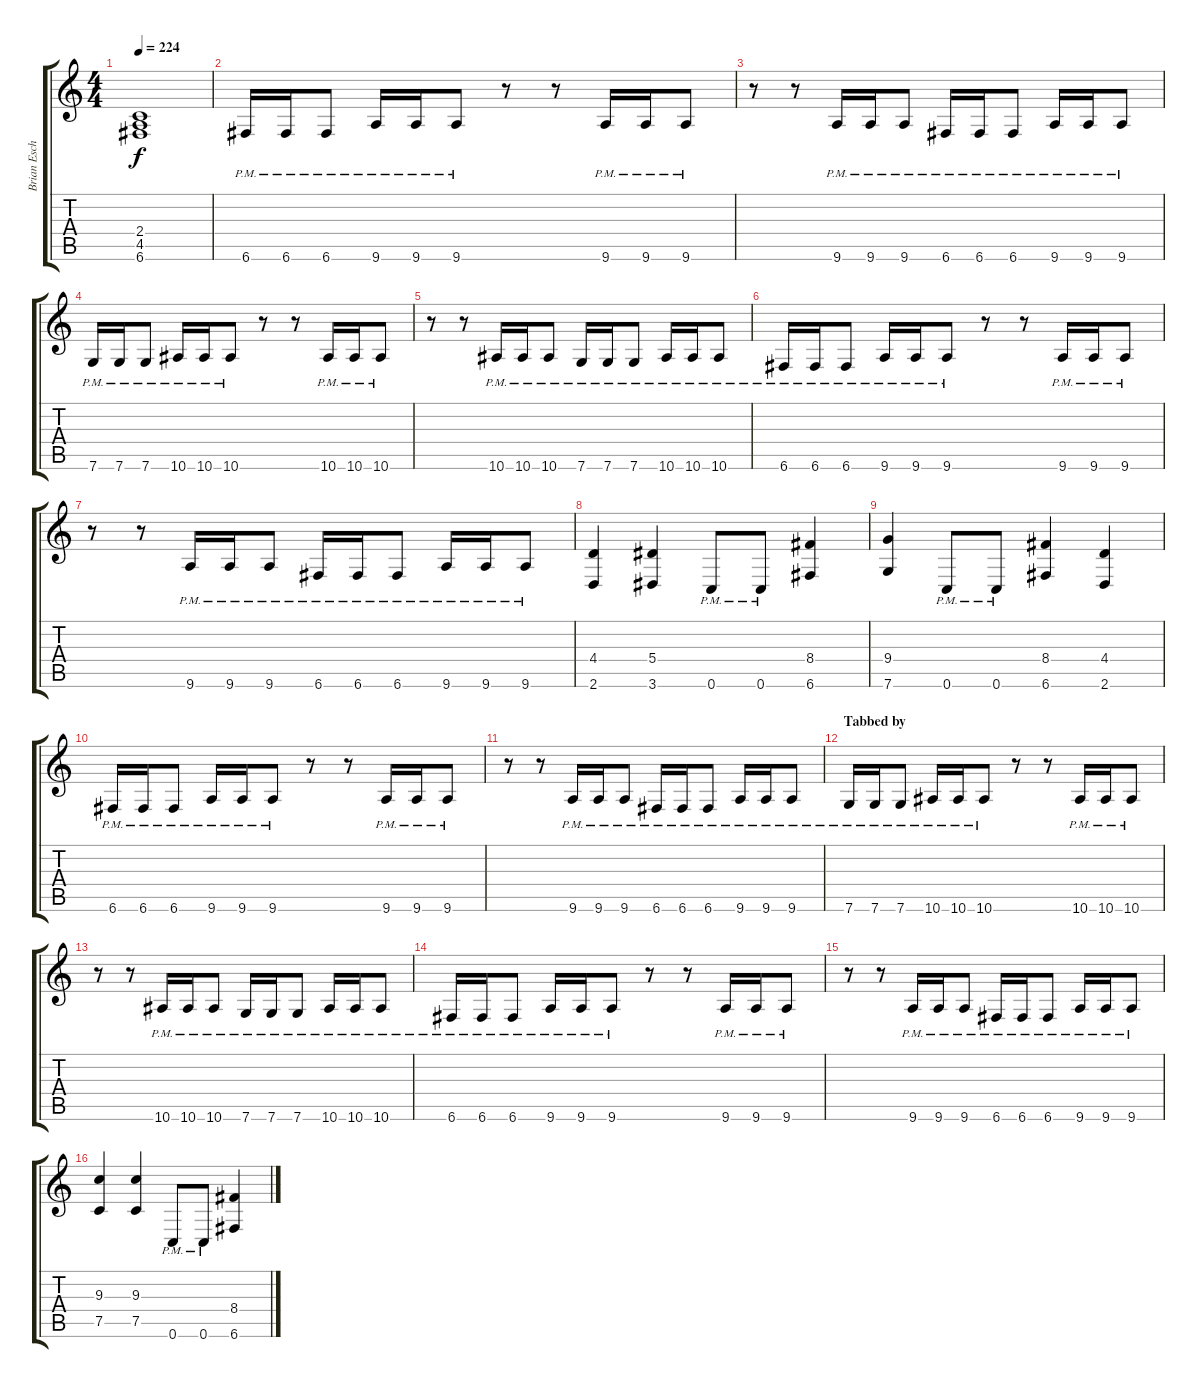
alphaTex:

\track ("Brian Eschbach (Right)" "Brian Esch") {instrument distortionguitar}
\staff {score tabs}
\tuning (C4 G3 Eb3 Bb2 F2 C2) {hide}
\ts (4 4)
\tempo 224
\clef g2
\ks c
(2.4{t} 4.5{t} 6.6{t}).1{dy f} |
6.6{pm}.16 6.6{pm}.16 6.6{pm}.8 9.6{pm}.16 9.6{pm}.16 9.6{pm}.8 r.8 r.8 9.6{pm}.16 9.6{pm}.16 9.6{pm}.8 |
r.8 r.8 9.6{pm}.16 9.6{pm}.16 9.6{pm}.8 6.6{pm}.16 6.6{pm}.16 6.6{pm}.8 9.6{pm}.16 9.6{pm}.16 9.6{pm}.8 |
7.6{pm}.16 7.6{pm}.16 7.6{pm}.8 10.6{pm}.16 10.6{pm}.16 10.6{pm}.8 r.8 r.8 10.6{pm}.16 10.6{pm}.16 10.6{pm}.8 |
r.8 r.8 10.6{pm}.16 10.6{pm}.16 10.6{pm}.8 7.6{pm}.16 7.6{pm}.16 7.6{pm}.8 10.6{pm}.16 10.6{pm}.16 10.6{pm}.8 |
6.6{pm}.16 6.6{pm}.16 6.6{pm}.8 9.6{pm}.16 9.6{pm}.16 9.6{pm}.8 r.8 r.8 9.6{pm}.16 9.6{pm}.16 9.6{pm}.8 |
r.8 r.8 9.6{pm}.16 9.6{pm}.16 9.6{pm}.8 6.6{pm}.16 6.6{pm}.16 6.6{pm}.8 9.6{pm}.16 9.6{pm}.16 9.6{pm}.8 |
(4.4 2.6).4 (5.4 3.6).4 0.6{pm}.8 0.6{pm}.8 (8.4 6.6).4 |
(9.4 7.6).4 0.6{pm}.8 0.6{pm}.8 (8.4 6.6).4 (4.4 2.6).4 |
6.6{pm}.16 6.6{pm}.16 6.6{pm}.8 9.6{pm}.16 9.6{pm}.16 9.6{pm}.8 r.8 r.8 9.6{pm}.16 9.6{pm}.16 9.6{pm}.8 |
r.8 r.8 9.6{pm}.16 9.6{pm}.16 9.6{pm}.8 6.6{pm}.16 6.6{pm}.16 6.6{pm}.8 9.6{pm}.16 9.6{pm}.16 9.6{pm}.8 |
\section ("" "Tabbed by")
7.6{pm}.16 7.6{pm}.16 7.6{pm}.8 10.6{pm}.16 10.6{pm}.16 10.6{pm}.8 r.8 r.8 10.6{pm}.16 10.6{pm}.16 10.6{pm}.8 |
r.8 r.8 10.6{pm}.16 10.6{pm}.16 10.6{pm}.8 7.6{pm}.16 7.6{pm}.16 7.6{pm}.8 10.6{pm}.16 10.6{pm}.16 10.6{pm}.8 |
6.6{pm}.16 6.6{pm}.16 6.6{pm}.8 9.6{pm}.16 9.6{pm}.16 9.6{pm}.8 r.8 r.8 9.6{pm}.16 9.6{pm}.16 9.6{pm}.8 |
r.8 r.8 9.6{pm}.16 9.6{pm}.16 9.6{pm}.8 6.6{pm}.16 6.6{pm}.16 6.6{pm}.8 9.6{pm}.16 9.6{pm}.16 9.6{pm}.8 |
(9.3 7.5).4 (9.3 7.5).4 0.6{pm}.8 0.6{pm}.8 (8.4 6.6).4
